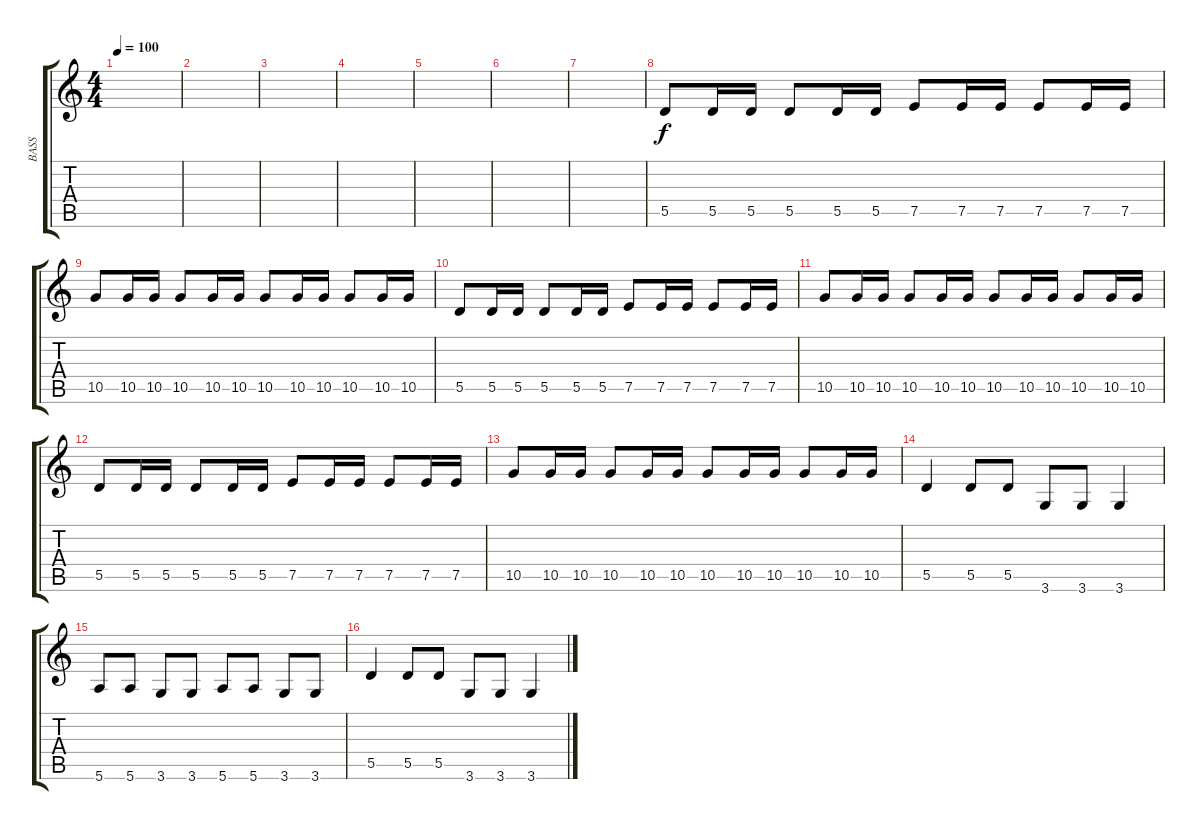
\track ("BASS" "BASS") {instrument fretlessbass}
\staff {score tabs}
\tuning (E4 B3 G3 D3 A2 E2) {hide}
\ts (4 4)
\tempo 100
\clef g2
\ks c
|
|
|
|
|
|
|
5.5.8 5.5.16 5.5.16 5.5.8 5.5.16 5.5.16 7.5.8 7.5.16 7.5.16 7.5.8 7.5.16 7.5.16 |
10.5.8 10.5.16 10.5.16 10.5.8 10.5.16 10.5.16 10.5.8 10.5.16 10.5.16 10.5.8 10.5.16 10.5.16 |
5.5.8 5.5.16 5.5.16 5.5.8 5.5.16 5.5.16 7.5.8 7.5.16 7.5.16 7.5.8 7.5.16 7.5.16 |
10.5.8 10.5.16 10.5.16 10.5.8 10.5.16 10.5.16 10.5.8 10.5.16 10.5.16 10.5.8 10.5.16 10.5.16 |
5.5.8 5.5.16 5.5.16 5.5.8 5.5.16 5.5.16 7.5.8 7.5.16 7.5.16 7.5.8 7.5.16 7.5.16 |
10.5.8 10.5.16 10.5.16 10.5.8 10.5.16 10.5.16 10.5.8 10.5.16 10.5.16 10.5.8 10.5.16 10.5.16 |
5.5.4 5.5.8 5.5.8 3.6.8 3.6.8 3.6.4 |
5.6.8 5.6.8 3.6.8 3.6.8 5.6.8 5.6.8 3.6.8 3.6.8 |
5.5.4 5.5.8 5.5.8 3.6.8 3.6.8 3.6.4
